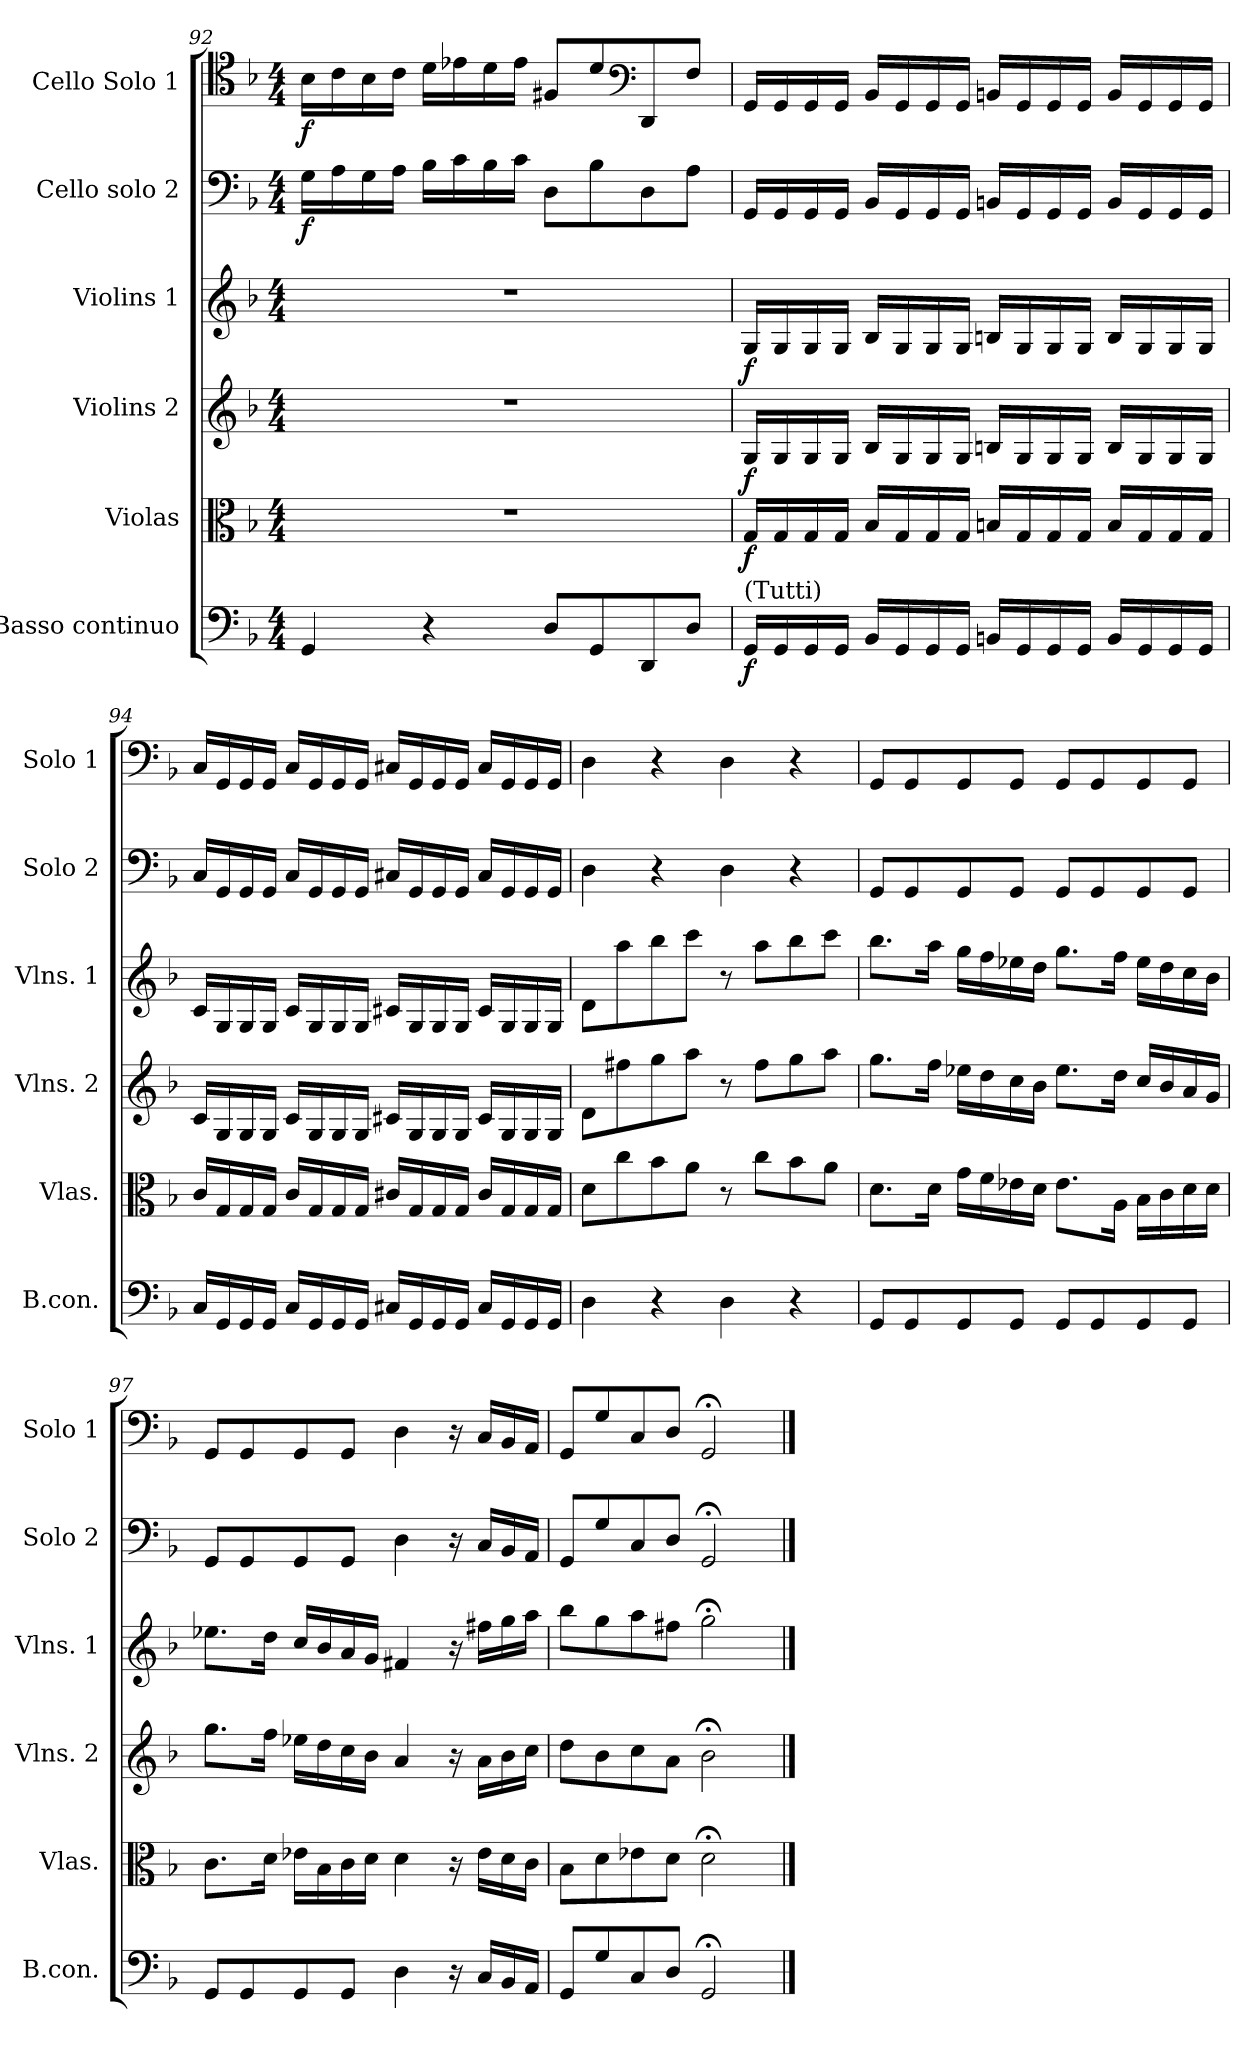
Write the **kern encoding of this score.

**kern	**dynam	**kern	**dynam	**kern	**dynam	**kern	**dynam	**kern	**dynam	**kern	**dynam
*part6	*part6	*part5	*part5	*part4	*part4	*part3	*part3	*part2	*part2	*part1	*part1
*staff6	*staff6	*staff5	*staff5	*staff4	*staff4	*staff3	*staff3	*staff2	*staff2	*staff1	*staff1
*I"Basso continuo	*	*I"Violas	*	*I"Violins 2	*	*I"Violins 1	*	*I"Cello solo 2	*	*I"Cello Solo 1	*
*I'B.con.	*	*I'Vlas.	*	*I'Vlns. 2	*	*I'Vlns. 1	*	*I'Solo 2	*	*I'Solo 1	*
*clefF4	*	*clefC3	*	*clefG2	*	*clefG2	*	*clefF4	*	*clefC4	*
*k[b-]	*	*k[b-]	*	*k[b-]	*	*k[b-]	*	*k[b-]	*	*k[b-]	*
*M4/4	*	*M4/4	*	*M4/4	*	*M4/4	*	*M4/4	*	*M4/4	*
=92	=92	=92	=92	=92	=92	=92	=92	=92	=92	=92	=92
!	!	!	!	!	!	!	!	!	!LO:DY:b	!	!LO:DY:b
4GG/	.	1r	.	1r	.	1r	.	16G\LL	f	16B-\LL	f
.	.	.	.	.	.	.	.	16A\	.	16c\	.
.	.	.	.	.	.	.	.	16G\	.	16B-\	.
.	.	.	.	.	.	.	.	16A\JJ	.	16c\JJ	.
4r	.	.	.	.	.	.	.	16B-\LL	.	16d\LL	.
.	.	.	.	.	.	.	.	16c\	.	16e-X\	.
.	.	.	.	.	.	.	.	16B-\	.	16d\	.
.	.	.	.	.	.	.	.	16c\JJ	.	16e-\JJ	.
8D/L	.	.	.	.	.	.	.	8D\L	.	8F#X/L	.
8GG/	.	.	.	.	.	.	.	8B-\	.	8d/	.
*	*	*	*	*	*	*	*	*	*	*clefF4	*
8DD/	.	.	.	.	.	.	.	8D\	.	8DD/	.
8D/J	.	.	.	.	.	.	.	8A\J	.	8F#/J	.
!!LO:PB:g=z
=93	=93	=93	=93	=93	=93	=93	=93	=93	=93	=93	=93
!LO:TX:a:t=(Tutti)	!	!	!	!	!	!	!	!	!	!	!
!	!LO:DY:b	!	!LO:DY:b	!	!LO:DY:b	!	!LO:DY:b	!	!	!	!
16GG/LL	f	16G/LL	f	16G/LL	f	16G/LL	f	16GG/LL	.	16GG/LL	.
16GG/	.	16G/	.	16G/	.	16G/	.	16GG/	.	16GG/	.
16GG/	.	16G/	.	16G/	.	16G/	.	16GG/	.	16GG/	.
16GG/JJ	.	16G/JJ	.	16G/JJ	.	16G/JJ	.	16GG/JJ	.	16GG/JJ	.
16BB-/LL	.	16B-/LL	.	16B-/LL	.	16B-/LL	.	16BB-/LL	.	16BB-/LL	.
16GG/	.	16G/	.	16G/	.	16G/	.	16GG/	.	16GG/	.
16GG/	.	16G/	.	16G/	.	16G/	.	16GG/	.	16GG/	.
16GG/JJ	.	16G/JJ	.	16G/JJ	.	16G/JJ	.	16GG/JJ	.	16GG/JJ	.
16BBn/LL	.	16Bn/LL	.	16Bn/LL	.	16Bn/LL	.	16BBn/LL	.	16BBn/LL	.
16GG/	.	16G/	.	16G/	.	16G/	.	16GG/	.	16GG/	.
16GG/	.	16G/	.	16G/	.	16G/	.	16GG/	.	16GG/	.
16GG/JJ	.	16G/JJ	.	16G/JJ	.	16G/JJ	.	16GG/JJ	.	16GG/JJ	.
16BB/LL	.	16B/LL	.	16B/LL	.	16B/LL	.	16BB/LL	.	16BB/LL	.
16GG/	.	16G/	.	16G/	.	16G/	.	16GG/	.	16GG/	.
16GG/	.	16G/	.	16G/	.	16G/	.	16GG/	.	16GG/	.
16GG/JJ	.	16G/JJ	.	16G/JJ	.	16G/JJ	.	16GG/JJ	.	16GG/JJ	.
!!LO:LB:g=z
=94	=94	=94	=94	=94	=94	=94	=94	=94	=94	=94	=94
16C/LL	.	16c/LL	.	16c/LL	.	16c/LL	.	16C/LL	.	16C/LL	.
16GG/	.	16G/	.	16G/	.	16G/	.	16GG/	.	16GG/	.
16GG/	.	16G/	.	16G/	.	16G/	.	16GG/	.	16GG/	.
16GG/JJ	.	16G/JJ	.	16G/JJ	.	16G/JJ	.	16GG/JJ	.	16GG/JJ	.
16C/LL	.	16c/LL	.	16c/LL	.	16c/LL	.	16C/LL	.	16C/LL	.
16GG/	.	16G/	.	16G/	.	16G/	.	16GG/	.	16GG/	.
16GG/	.	16G/	.	16G/	.	16G/	.	16GG/	.	16GG/	.
16GG/JJ	.	16G/JJ	.	16G/JJ	.	16G/JJ	.	16GG/JJ	.	16GG/JJ	.
16C#X/LL	.	16c#X/LL	.	16c#X/LL	.	16c#X/LL	.	16C#X/LL	.	16C#X/LL	.
16GG/	.	16G/	.	16G/	.	16G/	.	16GG/	.	16GG/	.
16GG/	.	16G/	.	16G/	.	16G/	.	16GG/	.	16GG/	.
16GG/JJ	.	16G/JJ	.	16G/JJ	.	16G/JJ	.	16GG/JJ	.	16GG/JJ	.
16C#/LL	.	16c#/LL	.	16c#/LL	.	16c#/LL	.	16C#/LL	.	16C#/LL	.
16GG/	.	16G/	.	16G/	.	16G/	.	16GG/	.	16GG/	.
16GG/	.	16G/	.	16G/	.	16G/	.	16GG/	.	16GG/	.
16GG/JJ	.	16G/JJ	.	16G/JJ	.	16G/JJ	.	16GG/JJ	.	16GG/JJ	.
=95	=95	=95	=95	=95	=95	=95	=95	=95	=95	=95	=95
4D\	.	8d\L	.	8d\L	.	8d\L	.	4D\	.	4D\	.
.	.	8cc\	.	8ff#X\	.	8aa\	.	.	.	.	.
4r	.	8b-\	.	8gg\	.	8bb-\	.	4r	.	4r	.
.	.	8a\J	.	8aa\J	.	8ccc\J	.	.	.	.	.
4D\	.	8r	.	8r	.	8r	.	4D\	.	4D\	.
.	.	8cc\L	.	8ff#\L	.	8aa\L	.	.	.	.	.
4r	.	8b-\	.	8gg\	.	8bb-\	.	4r	.	4r	.
.	.	8a\J	.	8aa\J	.	8ccc\J	.	.	.	.	.
!!LO:PB:g=z
=96	=96	=96	=96	=96	=96	=96	=96	=96	=96	=96	=96
8GG/L	.	8.d\L	.	8.gg\L	.	8.bb-\L	.	8GG/L	.	8GG/L	.
8GG/	.	.	.	.	.	.	.	8GG/	.	8GG/	.
.	.	16d\Jk	.	16ff\Jk	.	16aa\Jk	.	.	.	.	.
8GG/	.	16g\LL	.	16ee-X\LL	.	16gg\LL	.	8GG/	.	8GG/	.
.	.	16f\	.	16dd\	.	16ff\	.	.	.	.	.
8GG/J	.	16e-X\	.	16cc\	.	16ee-X\	.	8GG/J	.	8GG/J	.
.	.	16d\JJ	.	16b-\JJ	.	16dd\JJ	.	.	.	.	.
8GG/L	.	8.e-\L	.	8.ee-\L	.	8.gg\L	.	8GG/L	.	8GG/L	.
8GG/	.	.	.	.	.	.	.	8GG/	.	8GG/	.
.	.	16A\Jk	.	16dd\Jk	.	16ff\Jk	.	.	.	.	.
8GG/	.	16B-\LL	.	16cc/LL	.	16ee-\LL	.	8GG/	.	8GG/	.
.	.	16c\	.	16b-/	.	16dd\	.	.	.	.	.
8GG/J	.	16d\	.	16a/	.	16cc\	.	8GG/J	.	8GG/J	.
.	.	16d\JJ	.	16g/JJ	.	16b-\JJ	.	.	.	.	.
=97	=97	=97	=97	=97	=97	=97	=97	=97	=97	=97	=97
8GG/L	.	8.c\L	.	8.gg\L	.	8.ee-X\L	.	8GG/L	.	8GG/L	.
8GG/	.	.	.	.	.	.	.	8GG/	.	8GG/	.
.	.	16d\Jk	.	16ff\Jk	.	16dd\Jk	.	.	.	.	.
8GG/	.	16e-X\LL	.	16ee-X\LL	.	16cc/LL	.	8GG/	.	8GG/	.
.	.	16B-\	.	16dd\	.	16b-/	.	.	.	.	.
8GG/J	.	16c\	.	16cc\	.	16a/	.	8GG/J	.	8GG/J	.
.	.	16d\JJ	.	16b-\JJ	.	16g/JJ	.	.	.	.	.
4D\	.	4d\	.	4a/	.	4f#X/	.	4D\	.	4D\	.
16r	.	16r	.	16r	.	16r	.	16r	.	16r	.
16C/LL	.	16e-\LL	.	16a\LL	.	16ff#X\LL	.	16C/LL	.	16C/LL	.
16BB-/	.	16d\	.	16b-\	.	16gg\	.	16BB-/	.	16BB-/	.
16AA/JJ	.	16c\JJ	.	16cc\JJ	.	16aa\JJ	.	16AA/JJ	.	16AA/JJ	.
=98	=98	=98	=98	=98	=98	=98	=98	=98	=98	=98	=98
8GG/L	.	8B-\L	.	8dd\L	.	8bb-\L	.	8GG/L	.	8GG/L	.
*	*	*	*	*	*	*	*	*	*	*MM80	*
8G/	.	8d\	.	8b-\	.	8gg\	.	8G/	.	8G/	.
8C/	.	8e-X\	.	8cc\	.	8aa\	.	8C/	.	8C/	.
*	*	*	*	*	*	*	*	*	*	*MM40	*
8D/J	.	8d\J	.	8a\J	.	8ff#X\J	.	8D/J	.	8D/J	.
2GG;</	.	2d;<\	.	2b-;<\	.	2gg;<\	.	2GG;</	.	2GG;</	.
==	==	==	==	==	==	==	==	==	==	==	==
*-	*-	*-	*-	*-	*-	*-	*-	*-	*-	*-	*-
